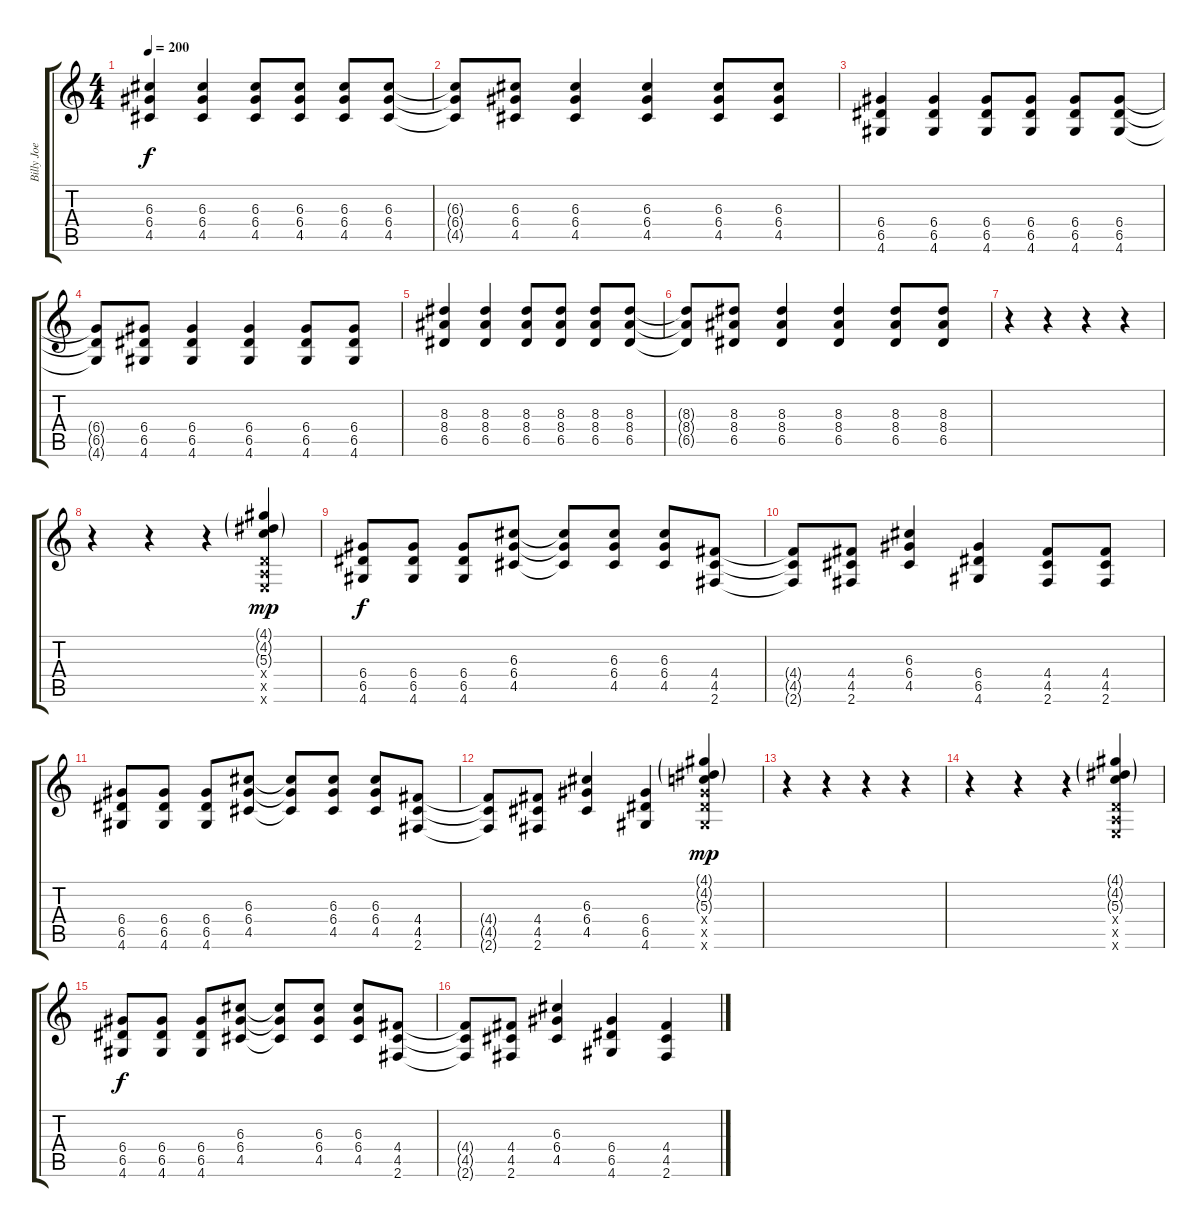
\track ("Billy Joe" "Billy Joe") {instrument distortionguitar}
\staff {score tabs}
\tuning (E4 B3 G3 D3 A2 E2) {hide}
\ts (4 4)
\tempo 200
\clef g2
\ks c
(6.3 6.4 4.5).4{dy f} (6.3 6.4 4.5).4 (6.3 6.4 4.5).8 (6.3 6.4 4.5).8 (6.3 6.4 4.5).8 (6.3 6.4 4.5).8 |
(6.3{t} 6.4{t} 4.5{t}).8 (6.3 6.4 4.5).8 (6.3 6.4 4.5).4 (6.3 6.4 4.5).4 (6.3 6.4 4.5).8 (6.3 6.4 4.5).8 |
(6.4 6.5 4.6).4 (6.4 6.5 4.6).4 (6.4 6.5 4.6).8 (6.4 6.5 4.6).8 (6.4 6.5 4.6).8 (6.4 6.5 4.6).8 |
(6.4{t} 6.5{t} 4.6{t}).8 (6.4 6.5 4.6).8 (6.4 6.5 4.6).4 (6.4 6.5 4.6).4 (6.4 6.5 4.6).8 (6.4 6.5 4.6).8 |
(8.3 8.4 6.5).4 (8.3 8.4 6.5).4 (8.3 8.4 6.5).8 (8.3 8.4 6.5).8 (8.3 8.4 6.5).8 (8.3 8.4 6.5).8 |
(8.3{t} 8.4{t} 6.5{t}).8 (8.3 8.4 6.5).8 (8.3 8.4 6.5).4 (8.3 8.4 6.5).4 (8.3 8.4 6.5).8 (8.3 8.4 6.5).8 |
r.4 r.4 r.4 r.4 |
r.4 r.4 r.4 (4.1{g} 4.2{g} 5.3{g} 0.4{x} 0.5{x} 0.6{x}).4{dy mp} |
(6.4 6.5 4.6).8{dy f} (6.4 6.5 4.6).8 (6.4 6.5 4.6).8 (6.3 6.4 4.5).8 (6.3{t} 6.4{t} 4.5{t}).8 (6.3 6.4 4.5).8 (6.3 6.4 4.5).8 (4.4 4.5 2.6).8 |
(4.4{t} 4.5{t} 2.6{t}).8 (4.4 4.5 2.6).8 (6.3 6.4 4.5).4 (6.4 6.5 4.6).4 (4.4 4.5 2.6).8 (4.4 4.5 2.6).8 |
(6.4 6.5 4.6).8 (6.4 6.5 4.6).8 (6.4 6.5 4.6).8 (6.3 6.4 4.5).8 (6.3{t} 6.4{t} 4.5{t}).8 (6.3 6.4 4.5).8 (6.3 6.4 4.5).8 (4.4 4.5 2.6).8 |
(4.4{t} 4.5{t} 2.6{t}).8 (4.4 4.5 2.6).8 (6.3 6.4 4.5).4 (6.4 6.5 4.6).4 (4.1{g} 4.2{g} 5.3{g} 6.4{x} 6.5{x} 4.6{x}).4{dy mp} |
r.4 r.4 r.4 r.4 |
r.4 r.4 r.4 (4.1{g} 4.2{g} 5.3{g} 0.4{x} 0.5{x} 0.6{x}).4 |
(6.4 6.5 4.6).8{dy f} (6.4 6.5 4.6).8 (6.4 6.5 4.6).8 (6.3 6.4 4.5).8 (6.3{t} 6.4{t} 4.5{t}).8 (6.3 6.4 4.5).8 (6.3 6.4 4.5).8 (4.4 4.5 2.6).8 |
(4.4{t} 4.5{t} 2.6{t}).8 (4.4 4.5 2.6).8 (6.3 6.4 4.5).4 (6.4 6.5 4.6).4 (4.4 4.5 2.6).4
